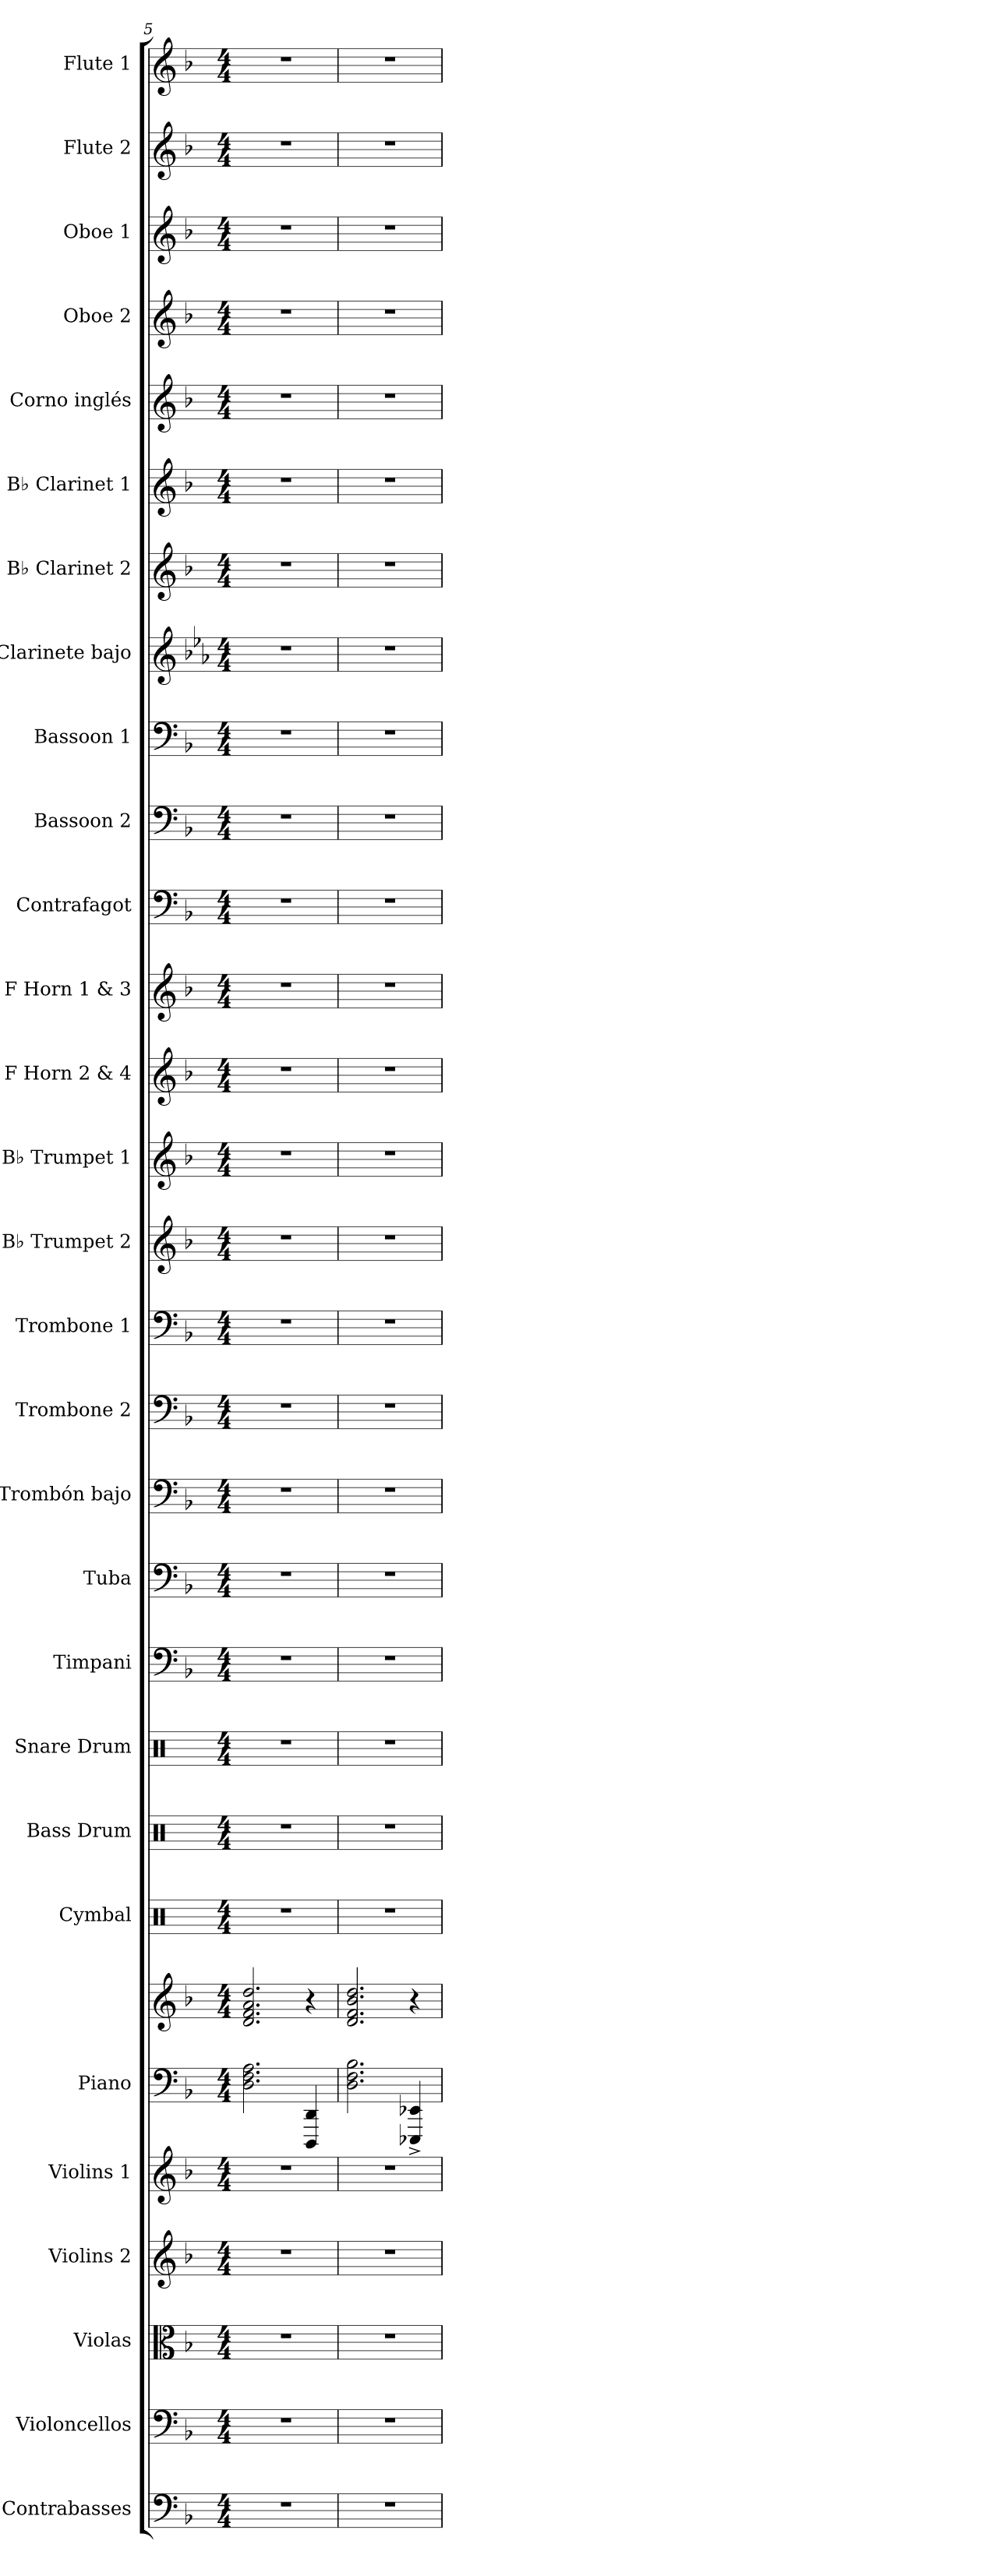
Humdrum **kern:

**kern	**kern	**kern	**kern	**kern	**kern	**kern	**kern	**kern	**kern	**kern	**kern	**kern	**kern	**kern	**kern	**kern	**kern	**kern	**kern	**kern	**kern	**kern	**kern	**kern	**kern	**kern	**kern	**kern	**kern
*part29	*part28	*part27	*part26	*part25	*part24	*part24	*part23	*part22	*part21	*part20	*part19	*part18	*part17	*part16	*part15	*part14	*part13	*part12	*part11	*part10	*part9	*part8	*part7	*part6	*part5	*part4	*part3	*part2	*part1
*staff30	*staff29	*staff28	*staff27	*staff26	*staff25	*staff24	*staff23	*staff22	*staff21	*staff20	*staff19	*staff18	*staff17	*staff16	*staff15	*staff14	*staff13	*staff12	*staff11	*staff10	*staff9	*staff8	*staff7	*staff6	*staff5	*staff4	*staff3	*staff2	*staff1
*I"Contrabasses	*I"Violoncellos	*I"Violas	*I"Violins 2	*I"Violins 1	*I"Piano	*	*I"Cymbal	*I"Bass Drum	*I"Snare Drum	*I"Timpani	*I"Tuba	*I"Trombón bajo	*I"Trombone 2	*I"Trombone 1	*I"B♭ Trumpet 2	*I"B♭ Trumpet 1	*I"F Horn 2 &amp; 4	*I"F Horn 1 &amp; 3	*I"Contrafagot	*I"Bassoon 2	*I"Bassoon 1	*I"Clarinete bajo	*I"B♭ Clarinet 2	*I"B♭ Clarinet 1	*I"Corno inglés	*I"Oboe 2	*I"Oboe 1	*I"Flute 2	*I"Flute 1
*I'Cbs.	*I'Vcs.	*I'Vlas.	*I'Vlns. 2	*I'Vlns. 1	*I'Pno.	*	*I'Cym.	*I'B. Dr.	*I'Sn. Dr.	*I'Timp.	*I'Tba.	*I'Tbn. B.	*I'Tbn. 2	*I'Tbn. 1	*I'B♭ Tpt. 2	*I'B♭ Tpt. 1	*I'F Hn. 2 4	*I'F Hn. 1 3	*I'Cfag.	*I'Bsn. 2	*I'Bsn. 1	*I'Cl. B.	*I'B♭ Cl. 2	*I'B♭ Cl. 1	*I'Cor. Ingl.	*I'Ob. 2	*I'Ob. 1	*I'Fl. 2	*I'Fl. 1
*clefF4	*clefF4	*clefC3	*clefG2	*clefG2	*clefF4	*clefG2	*clefX	*clefX	*clefX	*clefF4	*clefF4	*clefF4	*clefF4	*clefF4	*clefG2	*clefG2	*clefG2	*clefG2	*clefF4	*clefF4	*clefF4	*clefG2	*clefG2	*clefG2	*clefG2	*clefG2	*clefG2	*clefG2	*clefG2
*ITrd7c12	*	*	*	*	*	*	*	*	*	*	*	*	*	*	*ITrd1c2	*ITrd1c2	*ITrd4c7	*ITrd4c7	*ITrd7c12	*	*	*ITrd8c14	*ITrd1c2	*ITrd1c2	*ITrd4c7	*	*	*	*
*k[b-]	*k[b-]	*k[b-]	*k[b-]	*k[b-]	*k[b-]	*k[b-]	*k[]	*k[]	*k[]	*k[b-]	*k[b-]	*k[b-]	*k[b-]	*k[b-]	*k[b-e-a-]	*k[b-e-a-]	*k[b-e-]	*k[b-e-]	*k[b-]	*k[b-]	*k[b-]	*k[b-e-a-]	*k[b-e-a-]	*k[b-e-a-]	*k[b-e-]	*k[b-]	*k[b-]	*k[b-]	*k[b-]
*M4/4	*M4/4	*M4/4	*M4/4	*M4/4	*M4/4	*M4/4	*M4/4	*M4/4	*M4/4	*M4/4	*M4/4	*M4/4	*M4/4	*M4/4	*M4/4	*M4/4	*M4/4	*M4/4	*M4/4	*M4/4	*M4/4	*M4/4	*M4/4	*M4/4	*M4/4	*M4/4	*M4/4	*M4/4	*M4/4
=5	=5	=5	=5	=5	=5	=5	=5	=5	=5	=5	=5	=5	=5	=5	=5	=5	=5	=5	=5	=5	=5	=5	=5	=5	=5	=5	=5	=5	=5
1r	1r	1r	1r	1r	2.D\ 2.F\ 2.A\	2.d/ 2.f/ 2.a/ 2.dd/	1r	1r	1r	1r	1r	1r	1r	1r	1r	1r	1r	1r	1r	1r	1r	1r	1r	1r	1r	1r	1r	1r	1r
.	.	.	.	.	4DDD/ 4DD/	4r	.	.	.	.	.	.	.	.	.	.	.	.	.	.	.	.	.	.	.	.	.	.	.
=6	=6	=6	=6	=6	=6	=6	=6	=6	=6	=6	=6	=6	=6	=6	=6	=6	=6	=6	=6	=6	=6	=6	=6	=6	=6	=6	=6	=6	=6
1r	1r	1r	1r	1r	2.D\ 2.F\ 2.B-\	2.d/ 2.f/ 2.b-/ 2.dd/	1r	1r	1r	1r	1r	1r	1r	1r	1r	1r	1r	1r	1r	1r	1r	1r	1r	1r	1r	1r	1r	1r	1r
.	.	.	.	.	4EEE-X/^ 4EE-X/^	4r	.	.	.	.	.	.	.	.	.	.	.	.	.	.	.	.	.	.	.	.	.	.	.
=	=	=	=	=	=	=	=	=	=	=	=	=	=	=	=	=	=	=	=	=	=	=	=	=	=	=	=	=	=
*-	*-	*-	*-	*-	*-	*-	*-	*-	*-	*-	*-	*-	*-	*-	*-	*-	*-	*-	*-	*-	*-	*-	*-	*-	*-	*-	*-	*-	*-
